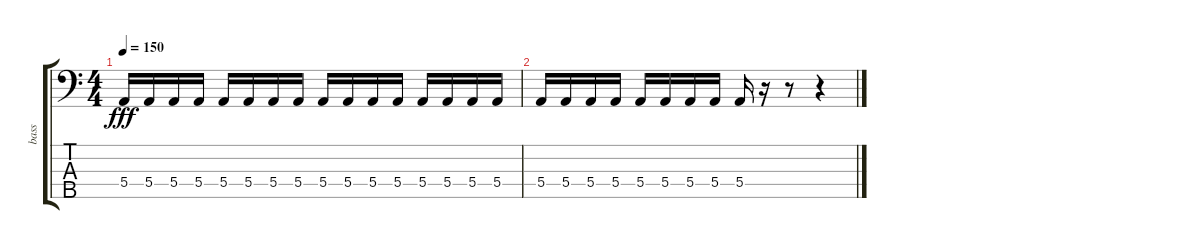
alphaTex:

\track ("bass" "bass") {instrument electricbassfinger}
\staff {score tabs}
\tuning (G2 D2 A1 E1 B0) {hide}
\ts (4 4)
\tempo 150
\clef f4
\ks c
5.4.16{dy fff} 5.4.16 5.4.16 5.4.16 5.4.16 5.4.16 5.4.16 5.4.16 5.4.16 5.4.16 5.4.16 5.4.16 5.4.16 5.4.16 5.4.16 5.4.16 |
5.4.16 5.4.16 5.4.16 5.4.16 5.4.16 5.4.16 5.4.16 5.4.16 5.4.16 r.16 r.8 r.4
